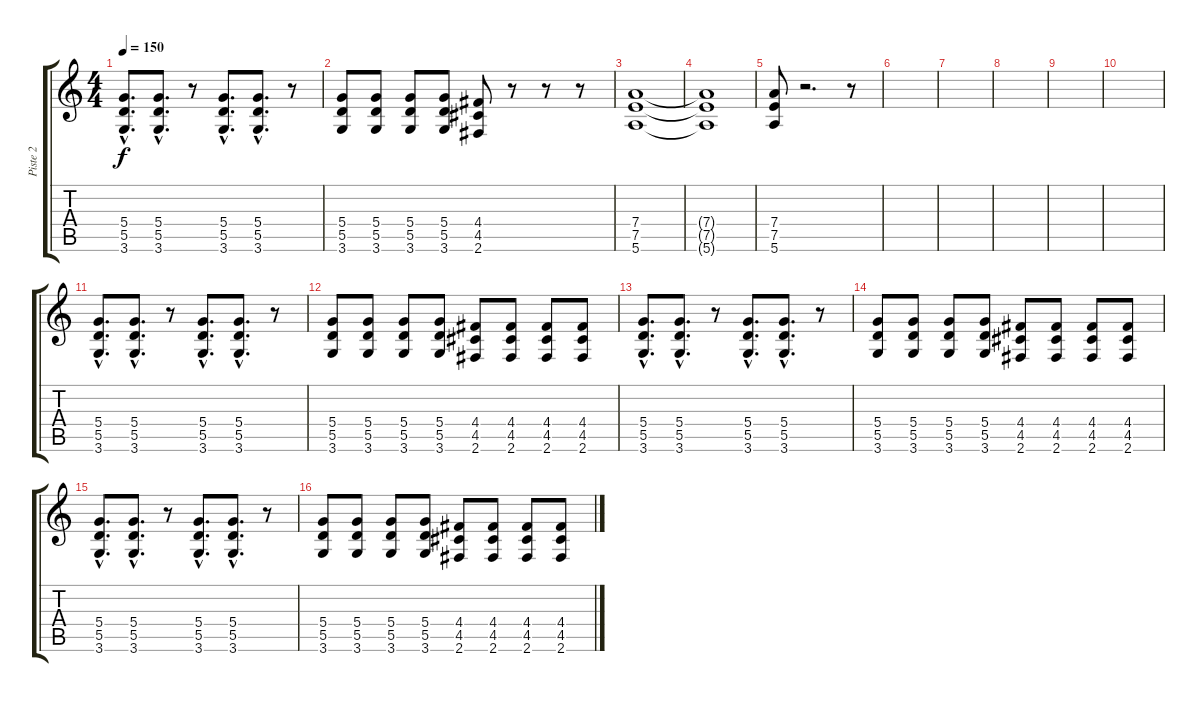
\track ("Piste 2" "Piste 2") {instrument overdrivenguitar}
\staff {score tabs}
\tuning (E4 B3 G3 D3 A2 E2) {hide}
\ts (4 4)
\tempo 150
\clef g2
\ks c
(5.4{hac} 5.5{hac} 3.6{hac}).8{d dy f} (5.4{hac} 5.5{hac} 3.6{hac}).8{d} r.8 (5.4{hac} 5.5{hac} 3.6{hac}).8{d} (5.4{hac} 5.5{hac} 3.6{hac}).8{d} r.8 |
(5.4 5.5 3.6).8 (5.4 5.5 3.6).8 (5.4 5.5 3.6).8 (5.4 5.5 3.6).8 (4.4 4.5 2.6).8 r.8 r.8 r.8 |
(7.4 7.5 5.6).1 |
(7.4{t} 7.5{t} 5.6{t}).1 |
(7.4 7.5 5.6).8 r.2{d} r.8 |
|
|
|
|
|
(5.4{hac} 5.5{hac} 3.6{hac}).8{d} (5.4{hac} 5.5{hac} 3.6{hac}).8{d} r.8 (5.4{hac} 5.5{hac} 3.6{hac}).8{d} (5.4{hac} 5.5{hac} 3.6{hac}).8{d} r.8 |
(5.4 5.5 3.6).8 (5.4 5.5 3.6).8 (5.4 5.5 3.6).8 (5.4 5.5 3.6).8 (4.4 4.5 2.6).8 (4.4 4.5 2.6).8 (4.4 4.5 2.6).8 (4.4 4.5 2.6).8 |
(5.4{hac} 5.5{hac} 3.6{hac}).8{d} (5.4{hac} 5.5{hac} 3.6{hac}).8{d} r.8 (5.4{hac} 5.5{hac} 3.6{hac}).8{d} (5.4{hac} 5.5{hac} 3.6{hac}).8{d} r.8 |
(5.4 5.5 3.6).8 (5.4 5.5 3.6).8 (5.4 5.5 3.6).8 (5.4 5.5 3.6).8 (4.4 4.5 2.6).8 (4.4 4.5 2.6).8 (4.4 4.5 2.6).8 (4.4 4.5 2.6).8 |
(5.4{hac} 5.5{hac} 3.6{hac}).8{d} (5.4{hac} 5.5{hac} 3.6{hac}).8{d} r.8 (5.4{hac} 5.5{hac} 3.6{hac}).8{d} (5.4{hac} 5.5{hac} 3.6{hac}).8{d} r.8 |
(5.4 5.5 3.6).8 (5.4 5.5 3.6).8 (5.4 5.5 3.6).8 (5.4 5.5 3.6).8 (4.4 4.5 2.6).8 (4.4 4.5 2.6).8 (4.4 4.5 2.6).8 (4.4 4.5 2.6).8
